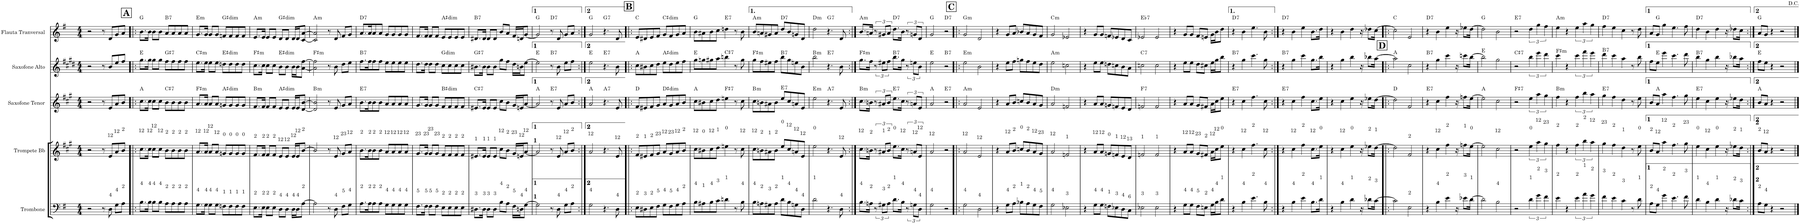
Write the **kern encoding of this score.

**kern	**kern	**kern	**harte	**kern	**harte	**kern	**harte
*part5	*part4	*part3	*part3	*part2	*part2	*part1	*part1
*staff5	*staff4	*staff3	*	*staff2	*	*staff1	*
*I"Trombone	*I"Trompete Bb	*I"Saxofone Tenor	*	*I"Saxofone Alto	*	*I"Flauta Tranversal	*
*I'Tbn.	*I'Tpt.	*	*	*	*	*I'Fl.	*
*clefF4	*clefG2	*clefG2	*	*clefG2	*	*clefG2	*
*	*Trd1c2	*Trd1c2	*	*Trd5c9	*	*	*
*k[f#]	*k[f#c#g#]	*k[f#c#g#]	*	*k[f#c#g#d#]	*	*k[f#]	*
*G:	*A:	*A:	*	*E:	*	*G:	*
*M4/4	*M4/4	*M4/4	*	*M4/4	*	*M4/4	*
=1	=1	=1	=1	=1	=1	=1	=1
2r	2r	2r	.	2r	.	2r	.
8r	8r	8r	.	8r	.	8r	.
8D\	8e/L	8e/L	.	8b/L	.	8d/L	.
8G\L	8a/	8a/	.	8ee/	.	8g/	.
8A\J	8b/J	8b/J	.	8ff#/J	.	8a/J	.
!!LO:REH:place=s1:a:B:cj:fs=15.7124:t=A
=2!|:	=2!|:	=2!|:	=2!|:	=2!|:	=2!|:	=2!|:	=2!|:
8.B\L	8.cc#\L	8.cc#\L	A:maj	8.gg#\L	E:maj	8.b\L	G:maj
16B\Jk	16cc#\Jk	16cc#\Jk	.	16gg#\Jk	.	16b\Jk	.
8B\L	8cc#\L	8cc#\L	.	8gg#\L	.	8b\L	.
8B\J	8cc#\J	8cc#\J	.	8gg#\J	.	8b\J	.
!	!	!	!LO:H:kt=7	!	!LO:H:kt=7	!	!LO:H:kt=7
8A\L	8b\L	8b\L	C#:7	8ff#\L	G#:7	8a/L	B:7
8A\	8b\	8b\	.	8ff#\	.	8a/	.
8A\	8b\	8b\	.	8ff#\	.	8a/	.
8A\J	8b\J	8b\J	.	8ff#\J	.	8a/J	.
=3	=3	=3	=3	=3	=3	=3	=3
!	!	!	!LO:H:kt=m	!	!LO:H:kt=m	!	!LO:H:kt=m
8.G\L	8.a/L	8.a/L	F#:min	8.ee\L	C#:min	8.g/L	E:min
16G\Jk	16a/Jk	16a/Jk	.	16ee\Jk	.	16g/Jk	.
8G\L	8a/L	8a/L	.	8ee\L	.	8g/L	.
8G\J	8a/J	8a/J	.	8ee\J	.	8g/J	.
!	!	!	!LO:H:kt=dim	!	!LO:H:kt=dim	!	!LO:H:kt=dim
8Fn\L	8gn/L	8gn/L	A#:dim	8ddn\L	E#:dim	8fn/L	G#:dim
8F\	8g/	8g/	.	8dd\	.	8f/	.
8F\	8g/	8g/	.	8dd\	.	8f/	.
8F\J	8g/J	8g/J	.	8dd\J	.	8f/J	.
=4	=4	=4	=4	=4	=4	=4	=4
!	!	!	!LO:H:kt=m	!	!LO:H:kt=m	!	!LO:H:kt=m
8.E\L	8.f#/L	8.f#/L	B:min	8.cc#\L	F#:min	8.e/L	A:min
16E\Jk	16f#/Jk	16f#/Jk	.	16cc#\Jk	.	16e/Jk	.
8E\L	8f#/L	8f#/L	.	8cc#\L	.	8e/L	.
8E\J	8f#/J	8f#/J	.	8cc#\J	.	8e/J	.
!	!	!	!LO:H:kt=dim	!	!LO:H:kt=dim	!	!LO:H:kt=dim
8D\L	8e/L	8e/L	A#:dim	8b\L	E#:dim	8d/L	G#:dim
8D\J	8e/J	8e/J	.	8b\J	.	8d/J	.
16D\LL	16e/LL	16e/LL	.	16b\LL	.	16d/LL	.
16D\J	16e/J	16e/J	.	16b\J	.	16d/J	.
[>8A\J	[>8b/J	[<8d/ [>8b/J	.	[<8a\ [>8ff#\J	.	[<8c/ [>8a/J	.
=5	=5	=5	=5	=5	=5	=5	=5
!	!	!	!LO:H:kt=m	!	!LO:H:kt=m	!	!LO:H:kt=m
2A\]	2b/]	2d/] 2b/]	B:min	2a\] 2ff#\]	F#:min	2c/] 2a/]	A:min
8r	8r	8r	.	8r	.	8r	.
8D\	8e/	8e/	.	8b\	.	8d/	.
8F#\L	8g#/L	8g#/L	.	8dd#\L	.	8f#/L	.
8G\J	8a/J	8a/J	.	8ee\J	.	8g/J	.
=6	=6	=6	=6	=6	=6	=6	=6
!	!	!	!LO:H:kt=7	!	!LO:H:kt=7	!	!LO:H:kt=7
8.A\L	8.b\L	8.b\L	E:7	8.ff#\L	B:7	8.a/L	D:7
16A\K	16b\K	16b\K	.	16ff#\K	.	16a/K	.
8A\	8b\	8b\	.	8ff#\	.	8a/	.
8A\J	8b\J	8b\J	.	8ff#\J	.	8a/J	.
8G\L	8a/L	8a/L	.	8ee\L	.	8g/L	.
8G\	8a/	8a/	.	8ee\	.	8g/	.
8G\	8a/	8a/	.	8ee\	.	8g/	.
8G\J	8a/J	8a/J	.	8ee\J	.	8g/J	.
=7	=7	=7	=7	=7	=7	=7	=7
8.F#\L	8.g#/L	8.g#/L	.	8.dd#\L	.	8.f#/L	.
16F#\Jk	16g#/Jk	16g#/Jk	.	16dd#\Jk	.	16f#/Jk	.
8F#\L	8g#/L	8g#/L	.	8dd#\L	.	8f#/L	.
8F#\J	8g#/J	8g#/J	.	8dd#\J	.	8f#/J	.
!	!	!	!LO:H:kt=dim	!	!LO:H:kt=dim	!	!LO:H:kt=dim
8E\L	8f#/L	8f#/L	B#:dim	8cc#\L	G:dim	8e/L	A#:dim
8E\	8f#/	8f#/	.	8cc#\	.	8e/	.
8E\	8f#/	8f#/	.	8cc#\	.	8e/	.
8E\J	8f#/J	8f#/J	.	8cc#\J	.	8e/J	.
=8	=8	=8	=8	=8	=8	=8	=8
!	!	!	!LO:H:kt=7	!	!LO:H:kt=7	!	!LO:H:kt=7
8.D#X\L	8.e#X/L	8.e#X/L	C#:7	8.b#X\L	G#:7	8.d#X/L	B:7
16D#\Jk	16e#/Jk	16e#/Jk	.	16b#\Jk	.	16d#/Jk	.
8D#\L	8e#/L	8e#/L	.	8b#\L	.	8d#/L	.
8D#\J	8e#/J	8e#/J	.	8b#\J	.	8d#/J	.
8B\L	8cc#\L	8cc#\L	.	8gg#\L	.	8b/L	.
8A\J	8b\J	8b\J	.	8ff#\J	.	8a/J	.
16F#\LL	16g#/LL	16g#/LL	.	16dd#\LL	.	16f#/LL	.
16Dn\J	16en/J	16en/J	.	16bn\J	.	16dn/J	.
[>8G\J	[<8a/J	[<8a/J	.	[>8ee\J	.	[<8g/J	.
=9	=9	=9	=9	=9	=9	=9	=9
2G\]	2a/]	2a/]	A:maj	2ee\]	E:maj	2g/]	G:maj
!	!	!	!LO:H:kt=7	!	!LO:H:kt=7	!	!LO:H:kt=7
8r	8r	8r	E:7	8r	B:7	8r	D:7
8D\	8e/	8e/	.	8b\	.	8d/	.
8G\L	8a/L	8a/L	.	8ee\L	.	8g/L	.
8A\J	8b/J	8b/J	.	8ff#\J	.	8a/J	.
=10:|!	=10:|!	=10:|!	=10:|!	=10:|!	=10:|!	=10:|!	=10:|!
2G\	2a/	2a/	A:maj	2ee\	E:maj	2g/	G:maj
!	!	!	!LO:H:kt=7	!	!LO:H:kt=7	!	!LO:H:kt=7
4.r	4.r	4.r	A:7	4.r	E:7	4.r	G:7
8D\	8e/	8e/	.	8b\	.	8d/	.
!!LO:REH:place=s1:a:B:cj:fs=15.7124:t=B
=11!|:	=11!|:	=11!|:	=11!|:	=11!|:	=11!|:	=11!|:	=11!|:
8E\L	8f#/L	8f#/L	D:maj	8cc#\L	A:maj	8e/L	C:maj
8D#X\	8e#X/	8e#X/	.	8b#X\	.	8d#X/	.
8E\	8f#/	8f#/	.	8cc#\	.	8e/	.
8F#\J	8g#/J	8g#/J	.	8dd#\J	.	8f#/J	.
!	!	!	!LO:H:kt=dim	!	!LO:H:kt=dim	!	!LO:H:kt=dim
8G\L	8a/L	8a/L	D#:dim	8ee\L	A#:dim	8g/L	C#:dim
8F#\	8g#/	8g#/	.	8dd#\	.	8f#/	.
8G\	8a/	8a/	.	8ee\	.	8g/	.
8A\J	8b/J	8b/J	.	8ff#\J	.	8a/J	.
=12	=12	=12	=12	=12	=12	=12	=12
8B\L	8cc#\L	8cc#\L	A:maj	8gg#\L	E:maj	8b\L	G:maj
8A#X\	8b#X\	8b#X\	.	8ggn\	.	8a#X\	.
8B\	8cc#\	8cc#\	.	8gg#X\	.	8b\	.
8c\J	8dd\J	8dd\J	.	8aa\J	.	8cc\J	.
!	!	!	!LO:H:kt=7	!	!LO:H:kt=7	!	!LO:H:kt=7
4dn\	4een\	4een\	F#:7	4bbn\	C#:7	4ddn\	E:7
8r	8r	8r	.	8r	.	8r	.
8B\	8cc#\	8cc#\	.	8gg#\	.	8b\	.
=13	=13	=13	=13	=13	=13	=13	=13
!	!	!	!LO:H:kt=m	!	!LO:H:kt=m	!	!LO:H:kt=m
8B\L	8cc#\L	8cc#\L	B:min	8gg#\L	F#:min	8b/L	A:min
8An\	8bn\	8bn\	.	8ff#\	.	8an/	.
8G#X\	8a#X\	8a#X\	.	8ee#X\	.	8g#X/	.
8A\J	8b\J	8b\J	.	8ff#\J	.	8a/J	.
!	!	!	!LO:H:kt=7	!	!LO:H:kt=7	!	!LO:H:kt=7
8d\L	8ee/L	8ee/L	E:7	8bb\L	B:7	8dd/L	D:7
8B\	8cc#/	8cc#/	.	8gg#\	.	8b/	.
8Gn\	8an/	8an/	.	8een\	.	8gn/	.
8D\J	8e/J	8e/J	.	8b\J	.	8d/J	.
=14	=14	=14	=14	=14	=14	=14	=14
!	!	!	!LO:H:kt=m	!	!LO:H:kt=m	!	!LO:H:kt=m
2d\	2ee\	2ee\	E:min	2bb\	B:min	2dd\	D:min
!	!	!	!LO:H:kt=7	!	!LO:H:kt=7	!	!LO:H:kt=7
4.r	4.r	4.r	A:7	4.r	E:7	4.r	G:7
8D\	8e/	8e/	.	8b\	.	8d/	.
=15:|!	=15:|!	=15:|!	=15:|!	=15:|!	=15:|!	=15:|!	=15:|!
!	!	!	!LO:H:kt=m	!	!LO:H:kt=m	!	!LO:H:kt=m
8.B\L	8.cc#\L	8.cc#\L	B:min	8.gg#\L	F#:min	8.b/L	A:min
16An\Jk	16bn\Jk	16bn\Jk	.	16ff#\Jk	.	16an/Jk	.
12r	12r	12r	.	12r	.	12r	.
12G#X\L	12a#X/L	12a#X/L	.	12ee#X\L	.	12g#X/L	.
12A\J	12b/J	12b/J	.	12ff#\J	.	12a/J	.
!	!	!	!LO:H:kt=7	!	!LO:H:kt=7	!	!LO:H:kt=7
8.d\L	8.ee\L	8.ee\L	E:7	8.bb\L	B:7	8.dd\L	D:7
16B\Jk	16cc#\Jk	16cc#\Jk	.	16gg#\Jk	.	16b\Jk	.
12r	12r	12r	.	12r	.	12r	.
12Gn\L	12an/L	12an/L	.	12een\L	.	12gn/L	.
12D\J	12e/J	12e/J	.	12b\J	.	12d/J	.
=16	=16	=16	=16	=16	=16	=16	=16
2G\	2a/	2a/	A:maj	2ee\	E:maj	2g/	G:maj
!	!	!	!LO:H:kt=7	!	!LO:H:kt=7	!	!LO:H:kt=7
2r	2r	2r	E:7	2r	B:7	2r	D:7
!!LO:REH:place=s1:a:B:cj:fs=15.7124:t=C
=17!|:	=17!|:	=17!|:	=17!|:	=17!|:	=17!|:	=17!|:	=17!|:
!	!	!	!LO:H:kt=m	!	!LO:H:kt=m	!	!LO:H:kt=m
2G\	2a/	2a/	A:min	2ee\	E:min	2g/	G:min
2D\	2e/	2e/	.	2b\	.	2d/	.
=18	=18	=18	=18	=18	=18	=18	=18
4r	4r	4r	.	4r	.	4r	.
8G\L	8a/L	8a/L	.	8ee\L	.	8g/L	.
8A\J	8b/J	8b/J	.	8ff#\J	.	8a/J	.
8B-X\L	8ccn/L	8ccn/L	.	8ggn\L	.	8b-X/L	.
8A\	8b/	8b/	.	8ff#\	.	8a/	.
8G\	8a/	8a/	.	8ee\	.	8g/	.
8F#\J	8g#/J	8g#/J	.	8dd#\J	.	8f#/J	.
=19	=19	=19	=19	=19	=19	=19	=19
!	!	!	!LO:H:kt=m	!	!LO:H:kt=m	!	!LO:H:kt=m
2G\	2a/	2a/	D:min	2ee\	A:min	2g/	C:min
2E-X\	2fn/	2fn/	.	2ccn\	.	2e-X/	.
=20	=20	=20	=20	=20	=20	=20	=20
4r	4r	4r	.	4r	.	4r	.
8G\L	8a/L	8a/L	.	8ee\L	.	8g/L	.
8G\J	8a/J	8a/J	.	8ee\J	.	8g/J	.
8Fn\L	8gn/L	8gn/L	.	8ddn\L	.	8fn/L	.
8E-X\	8fn/	8fn/	.	8ccn\	.	8e-X/	.
8D\	8e/	8e/	.	8b\	.	8d/	.
8C\J	8d/J	8d/J	.	8a\J	.	8c/J	.
=21	=21	=21	=21	=21	=21	=21	=21
!	!	!	!LO:H:kt=7	!	!LO:H:kt=7	!	!LO:H:kt=7
2E-X\	2fn/	2fn/	F:7	2ccn\	C:7	2e-X/	Eb:7
2E-\	2f/	2f/	.	2cc\	.	2e-/	.
=22	=22	=22	=22	=22	=22	=22	=22
4r	4r	4r	.	4r	.	4r	.
8G\L	8a/L	8a/L	.	8ee\L	.	8g/L	.
8G\J	8a/J	8a/J	.	8ee\J	.	8g/J	.
8F#\L	8g#/L	8g#/L	.	8dd#\L	.	8f#/L	.
8En\J	8f#X/J	8f#X/J	.	8cc#X\J	.	8en/J	.
16G\LL	16a\LL	16a\LL	.	16ee\LL	.	16g\LL	.
16B\J	16cc#\J	16cc#\J	.	16gg#\J	.	16b\J	.
8d\J	8ee\J	8ee\J	.	8bb\J	.	8dd\J	.
=23	=23	=23	=23	=23	=23	=23	=23
!	!	!	!LO:H:kt=7	!	!LO:H:kt=7	!	!LO:H:kt=7
4r	4r	4r	E:7	4r	B:7	4r	D:7
4B\	4cc#\	4cc#\	.	4gg#\	.	4b\	.
4.e\	4.ff#\	4.ff#\	.	4.ccc#\	.	4.ee\	.
8B\	8cc#\	8cc#\	.	8gg#\	.	8b\	.
=24:|!	=24:|!	=24:|!	=24:|!	=24:|!	=24:|!	=24:|!	=24:|!
!	!	!	!LO:H:kt=7	!	!LO:H:kt=7	!	!LO:H:kt=7
4r	4r	4r	E:7	4r	B:7	4r	D:7
4B\	4cc#\	4cc#\	.	4gg#\	.	4b\	.
4e\	4ff#\	4ff#\	.	4ccc#\	.	4ee\	.
8.B\L	8.cc#\L	8.cc#\L	.	8.gg#\L	.	8.b\L	.
16d\Jk	16ee\Jk	16ee\Jk	.	16bb\Jk	.	16dd\Jk	.
=25	=25	=25	=25	=25	=25	=25	=25
4r	4r	4r	.	4r	.	4r	.
4B\	4cc#\	4cc#\	.	4gg#\	.	4b\	.
4d\	4ee\	4ee\	.	4bb\	.	4dd\	.
16r	16r	16r	.	16r	.	16r	.
8d-X\L	8ee-X\L	8ee-X\L	.	8bb-X\L	.	8dd-X\L	.
[>16c\Jk	[>16dd\Jk	[>16dd\Jk	.	[>16aa\Jk	.	[>16cc\Jk	.
!!LO:REH:place=s1:b:B:cj:fs=15.7124:t=D
=26!|:	=26!|:	=26!|:	=26!|:	=26!|:	=26!|:	=26!|:	=26!|:
2c\]	2dd\]	2dd\]	D:maj	2aa\]	A:maj	2cc\]	C:maj
2E\	2f#/	2f#/	.	2cc#\	.	2e/	.
=27	=27	=27	=27	=27	=27	=27	=27
!	!	!	!LO:H:kt=7	!	!LO:H:kt=7	!	!LO:H:kt=7
4r	4r	4r	E:7	4r	B:7	4r	D:7
4B\	4cc#\	4cc#\	.	4gg#\	.	4b\	.
4e\	4ff#\	4ff#\	.	4ccc#\	.	4ee\	.
16r	16r	16r	.	16r	.	16r	.
8e-X\L	8ffn\L	8ffn\L	.	8cccn\L	.	8ee-X\L	.
[>16d\Jk	[>16ee\Jk	[>16ee\Jk	.	[>16bb\Jk	.	[>16dd\Jk	.
=28	=28	=28	=28	=28	=28	=28	=28
2d\]	2ee\]	2ee\]	A:maj	2bb\]	E:maj	2dd\]	G:maj
2B\	2cc#\	2cc#\	.	2gg#\	.	2b\	.
=29	=29	=29	=29	=29	=29	=29	=29
!	!	!	!LO:H:kt=7	!	!LO:H:kt=7	!	!LO:H:kt=7
2r	2r	2r	F#:7	2r	C#:7	2r	E:7
6d\	6ee\	6ee\	.	6bb\	.	6dd\	.
6g\	6aa\	6aa\	.	6eee\	.	6gg\	.
6f#\	6gg#\	6gg#\	.	6ddd#\	.	6ff#\	.
=30	=30	=30	=30	=30	=30	=30	=30
!	!	!	!LO:H:kt=m	!	!LO:H:kt=m	!	!LO:H:kt=m
4e\	4ff#\	4ff#\	B:min	4ccc#\	F#:min	4ee\	A:min
4r	4r	4r	.	4r	.	4r	.
6e\	6ff#\	6ff#\	.	6ccc#\	.	6ee\	.
6a\	6bb\	6bb\	.	6fff#\	.	6aa\	.
6g\	6aa\	6aa\	.	6eee\	.	6gg\	.
=31	=31	=31	=31	=31	=31	=31	=31
!	!	!	!LO:H:kt=7	!	!LO:H:kt=7	!	!LO:H:kt=7
4f#\	4gg#\	4gg#\	E:7	4ddd#\	B:7	4ff#\	D:7
4e\	4ff#\	4ff#\	.	4ccc#\	.	4ee\	.
4c\	4dd\	4dd\	.	4aa\	.	4cc\	.
8r	8r	8r	.	8r	.	8r	.
8d\	8ee\	8ee\	.	8bb\	.	8dd\	.
=32	=32	=32	=32	=32	=32	=32	=32
8A\L	8b/L	8b/L	.	8ff#\L	.	8a/L	.
8G\J	8a/J	8a/J	A:maj	8ee\J	E:maj	8g/J	G:maj
4g\	4aa\	4aa\	.	4eee\	.	4gg\	.
4.e\	4.ff#\	4.ff#\	.	4.ccc#\	.	4.ee\	.
8f#\	8gg#\	8gg#\	.	8ddd#\	.	8ff#\	.
=33	=33	=33	=33	=33	=33	=33	=33
!	!	!	!LO:H:kt=7	!	!LO:H:kt=7	!	!LO:H:kt=7
4d\	4ee\	4ee\	E:7	4bb\	B:7	4dd\	D:7
4B\	4cc#\	4cc#\	.	4gg#\	.	4b\	.
4d\	4ee\	4ee\	.	4bb\	.	4dd\	.
16r	16r	16r	.	16r	.	16r	.
8d-X\L	8ee-X\L	8ee-X\L	.	8bb-X\L	.	8dd-X\L	.
16c\Jk	16dd\Jk	16dd\Jk	.	16aa\Jk	.	16cc\Jk	.
=34:|!	=34:|!	=34:|!	=34:|!	=34:|!	=34:|!	=34:|!	=34:|!
8A\L	8b/L	8b/L	A:maj	8ff#\L	E:maj	8a/L	G:maj
8G\J	8a/J	8a/J	.	8ee\J	.	8g/J	.
4r	4r	4r	.	4r	.	4r	.
2r	2r	2r	.	2r	.	2r	.
==	==	==	==	==	==	==	==
*-	*-	*-	*-	*-	*-	*-	*-
